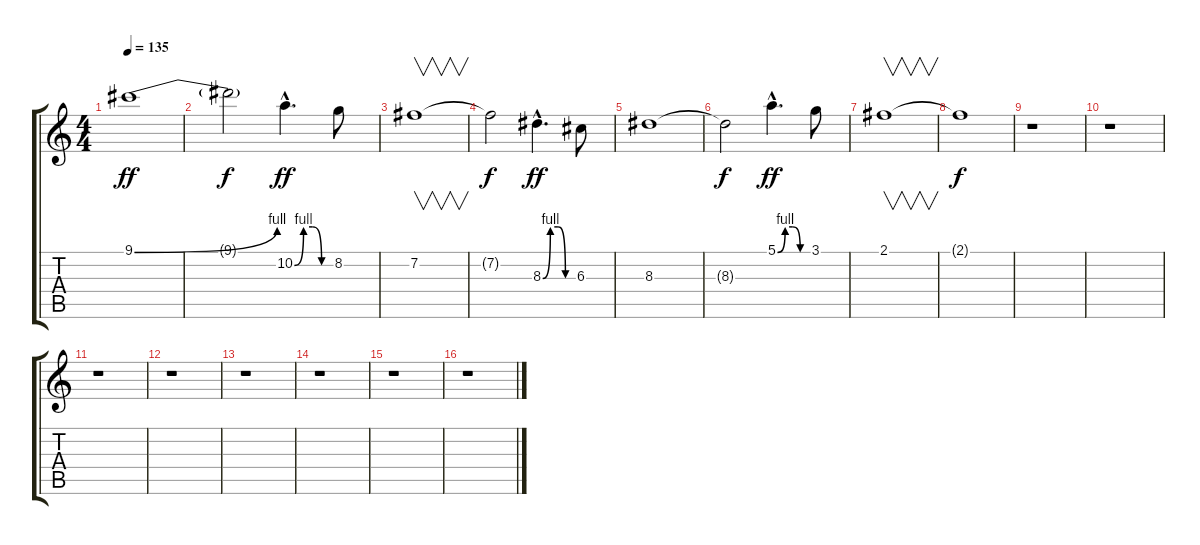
\track "" {instrument distortionguitar}
\staff {score tabs}
\tuning (E4 B3 G3 D3 A2 E2) {hide}
\ts (4 4)
\tempo 135
\clef g2
\ks c
9.1{be (bend 0 0 60 4)}.1{dy ff} |
9.1{t}.2{dy f} 10.2{be (custom 0 0 15 4 30 4 45 0 60 0) hac}.4{d dy ff} 8.2.8 |
7.2.1{v} |
7.2{t}.2{dy f} 8.3{be (custom 0 0 15 4 30 4 45 0 60 0) hac}.4{d dy ff} 6.3.8 |
8.3.1 |
8.3{t}.2{dy f} 5.1{be (custom 0 0 15 4 30 4 45 0 60 0) hac}.4{d dy ff} 3.1.8 |
2.1.1{v} |
2.1{t}.1{dy f} |
r.1 |
r.1 |
r.1 |
r.1 |
r.1 |
r.1 |
r.1 |
r.1
